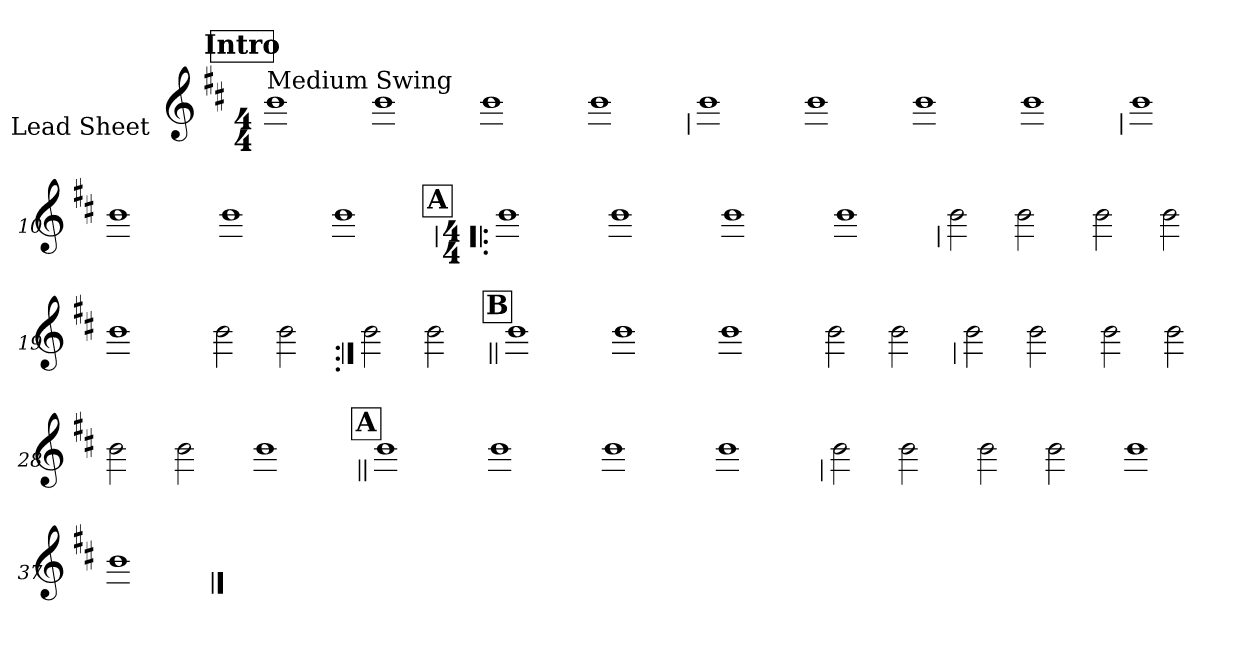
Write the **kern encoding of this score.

**kern
*part1
*staff1
*I"Lead Sheet
*stria0
*clefG2
*k[f#c#]
*D:
*M4/4
!!LO:REH:place=s1:a:t=Intro
=1||
!LO:TX:a:t=Medium Swing
1b
=2-
1b
=3-
1b
=4-
1b
!!LO:LB:g=z
=5
1b
=6-
1b
=7-
1b
=8-
1b
!!LO:LB:g=z
=9
1b
=10-
1b
=11-
1b
=12-
1b
!!LO:LB:g=z
!!LO:REH:place=s1:a:t=A
=13!|:
*M4/4
1b
=14-
1b
=15-
1b
=16-
1b
!!LO:LB:g=z
=17
2b
2b
=18-
2b
2b
=19-
1b
=20-
2b
2b
!!LO:LB:g=z
=21:|!
2b
2b
!!LO:LB:g=z
!!LO:REH:place=s1:a:t=B
=22||
1b
=23-
1b
=24-
1b
=25-
2b
2b
!!LO:LB:g=z
=26
2b
2b
=27-
2b
2b
=28-
2b
2b
=29-
1b
!!LO:LB:g=z
!!LO:REH:place=s1:a:t=A
=30||
1b
=31-
1b
=32-
1b
=33-
1b
!!LO:LB:g=z
=34
2b
2b
=35-
2b
2b
=36-
1b
=37-
1b
==
*-
